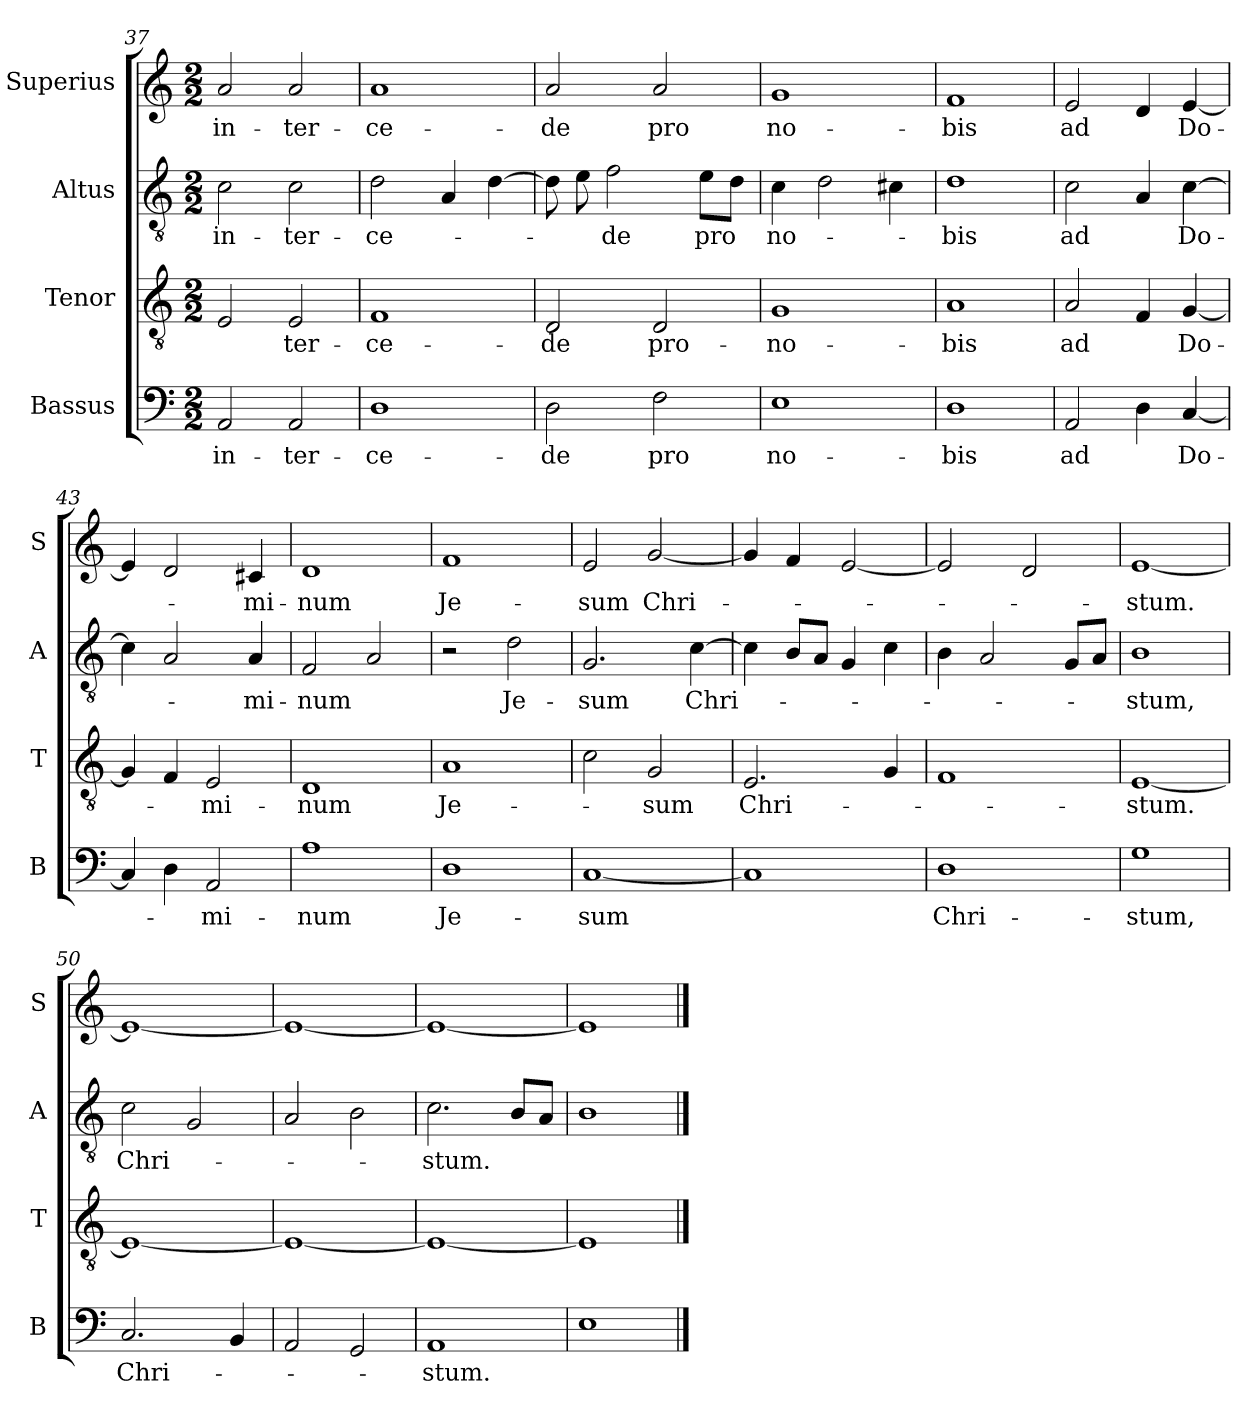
**kern	**text	**kern	**text	**kern	**text	**kern	**text
*part4	*part4	*part3	*part3	*part2	*part2	*part1	*part1
*staff4	*staff4	*staff3	*staff3	*staff2	*staff2	*staff1	*staff1
*I"Bassus	*	*I"Tenor	*	*I"Altus	*	*I"Superius	*
*I'B	*	*I'T	*	*I'A	*	*I'S	*
*clefF4	*	*clefGv2	*	*clefGv2	*	*clefG2	*
*k[]	*	*k[]	*	*k[]	*	*k[]	*
*C:	*	*C:	*	*C:	*	*C:	*
*M2/2	*	*M2/2	*	*M2/2	*	*M2/2	*
=37	=37	=37	=37	=37	=37	=37	=37
2AA	in-	2E	.	2c	in-	2a	in-
2AA	-ter-	2E	-ter-	2c	-ter-	2a	-ter-
=38	=38	=38	=38	=38	=38	=38	=38
1D	-ce-	1F	-ce-	2d	-ce-	1a	-ce-
.	.	.	.	4A	.	.	.
.	.	.	.	[4d	.	.	.
=39	=39	=39	=39	=39	=39	=39	=39
2D	-de	2D	-de	8d]	.	2a	-de
.	.	.	.	8e	.	.	.
.	.	.	.	2f	-de	.	.
2F	pro	2D	pro-	.	.	2a	pro
.	.	.	.	8eL	pro	.	.
.	.	.	.	8dJ	.	.	.
=40	=40	=40	=40	=40	=40	=40	=40
1E	no-	1G	-no-	4c	no-	1g	no-
.	.	.	.	2d	.	.	.
.	.	.	.	4c#X	.	.	.
=41	=41	=41	=41	=41	=41	=41	=41
1D	-bis	1A	-bis	1d	-bis	1f	-bis
=42	=42	=42	=42	=42	=42	=42	=42
2AA	ad	2A	ad	2c	ad	2e	ad
4D	.	4F	.	4A	.	4d	.
[4C	Do-	[4G	Do-	[4c	Do-	[4e	Do-
=43	=43	=43	=43	=43	=43	=43	=43
4C]	.	4G]	.	4c]	.	4e]	.
4D	.	4F	.	2A	.	2d	.
2AA	-mi-	2E	-mi-	.	.	.	.
.	.	.	.	4A	-mi-	4c#X	-mi-
=44	=44	=44	=44	=44	=44	=44	=44
1A	-num	1D	-num	2F	-num	1d	-num
.	.	.	.	2A	.	.	.
=45	=45	=45	=45	=45	=45	=45	=45
1D	Je-	1A	Je-	2r	.	1f	Je-
.	.	.	.	2d	Je-	.	.
=46	=46	=46	=46	=46	=46	=46	=46
[1C	-sum	2c	.	2.G	-sum	2e	-sum
.	.	2G	-sum	.	.	[2g	Chri-
.	.	.	.	[4c	Chri-	.	.
=47	=47	=47	=47	=47	=47	=47	=47
1C]	.	2.E	Chri-	4c]	.	4g]	.
.	.	.	.	8BL	.	4f	.
.	.	.	.	8AJ	.	.	.
.	.	.	.	4G	.	[2e	.
.	.	4G	.	4c	.	.	.
=48	=48	=48	=48	=48	=48	=48	=48
1D	Chri-	1F	.	4B	.	2e]	.
.	.	.	.	2A	.	.	.
.	.	.	.	.	.	2d	.
.	.	.	.	8GL	.	.	.
.	.	.	.	8AJ	.	.	.
=49	=49	=49	=49	=49	=49	=49	=49
1G	-stum,	[1E	-stum.	1B	-stum,	[1e	-stum.
=50	=50	=50	=50	=50	=50	=50	=50
!	!LO:LY:i	!	!	!	!LO:LY:i	!	!
2.C	Chri-	1E_	.	2c	Chri-	1e_	.
.	.	.	.	2G	.	.	.
4BB	.	.	.	.	.	.	.
=51	=51	=51	=51	=51	=51	=51	=51
2AA	.	1E_	.	2A	.	1e_	.
2GG	.	.	.	2B	.	.	.
=52	=52	=52	=52	=52	=52	=52	=52
!	!LO:LY:i	!	!	!	!LO:LY:i	!	!
1AA	-stum.	1E_	.	2.c	-stum.	1e_	.
.	.	.	.	8BL	.	.	.
.	.	.	.	8AJ	.	.	.
=53	=53	=53	=53	=53	=53	=53	=53
1E	.	1E]	.	1B	.	1e]	.
==	==	==	==	==	==	==	==
*-	*-	*-	*-	*-	*-	*-	*-
